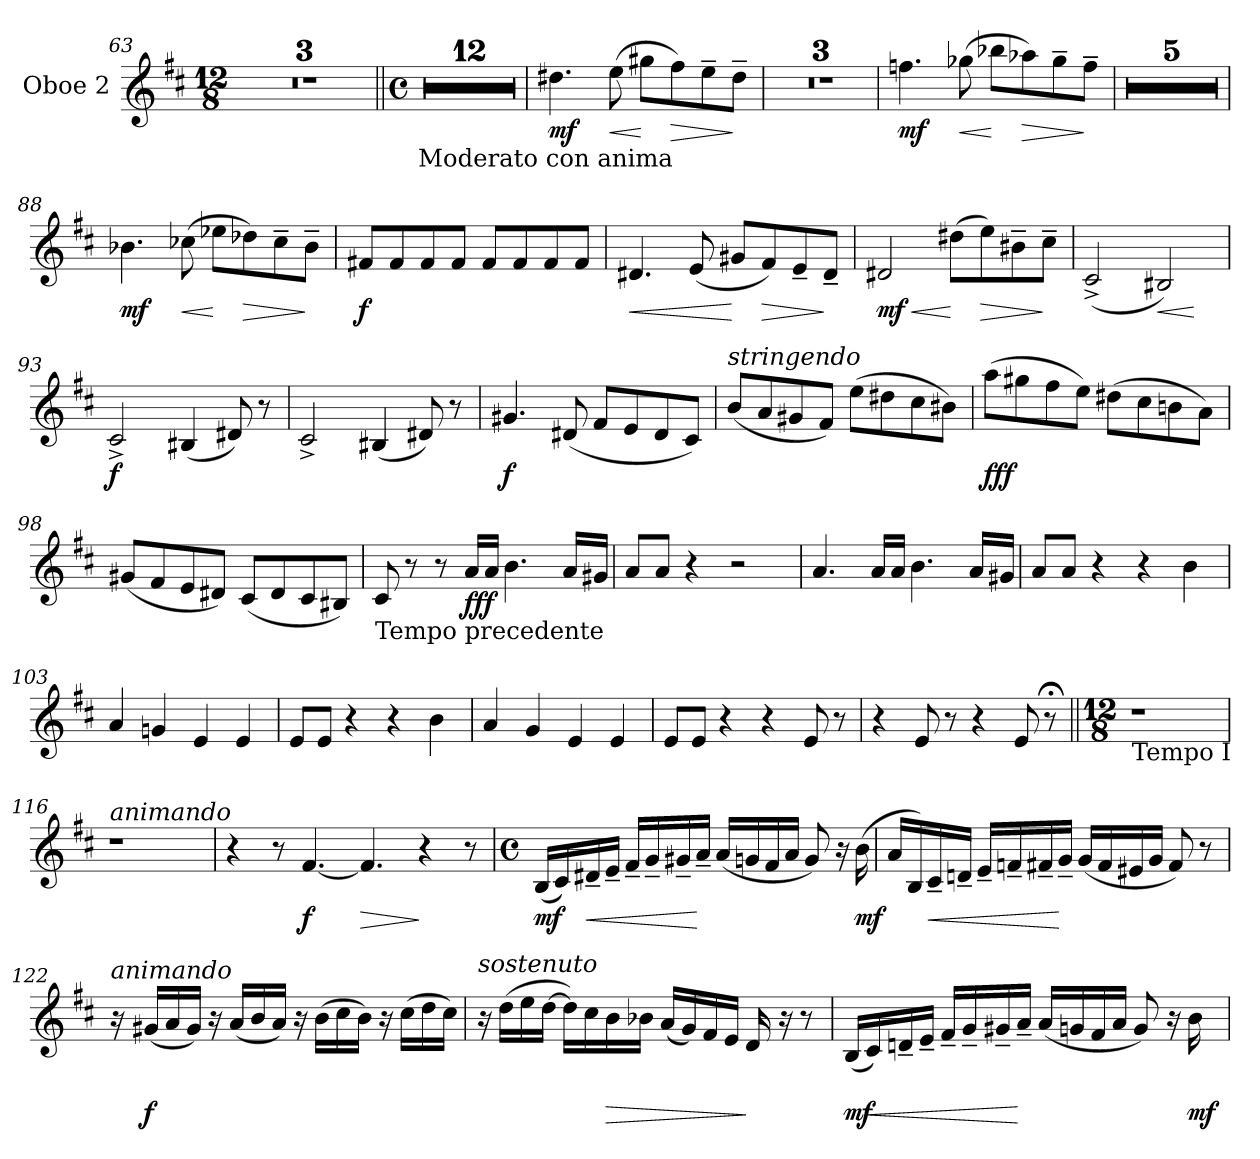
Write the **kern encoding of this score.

**kern	**dynam
*part1	*part1
*staff1	*staff1
*I"Oboe 2	*
*I'Ob	*
*clefG2	*
*k[f#c#]	*
*M12/8	*
=63	=63
1.r	.
=64	=64
1.r	.
=65	=65
1.r	.
=66||	=66||
*M4/4	*
*met(c)	*
!LO:TX:b:t=Moderato con anima	!
1r	.
=67	=67
1r	.
=68	=68
1r	.
=69	=69
1r	.
=70	=70
1r	.
=71	=71
1r	.
=72	=72
1r	.
=73	=73
1r	.
=74	=74
1r	.
=75	=75
1r	.
=76	=76
1r	.
=77	=77
1r	.
=78	=78
4.dd#X\	mf
!	!LO:HP:b
(8ee\	<
8gg#X\L	[
!	!LO:HP:b
8ff#\)	>
8ee~\	.
8dd#~\J	]
=79	=79
1r	.
=80	=80
1r	.
=81	=81
1r	.
=82	=82
4.ffn\	mf
!	!LO:HP:b
(8gg-X\	<
8bb-X\L	[
!	!LO:HP:b
8aa-X\)	>
8gg-~\	.
8ff~\J	]
=83	=83
1r	.
=84	=84
1r	.
=85	=85
1r	.
=86	=86
1r	.
=87	=87
1r	.
=88	=88
4.b-X\	mf
!	!LO:HP:b
(8cc-X\	<
8ee-X\L	[
!	!LO:HP:b
8dd-X\)	>
8cc-~\	.
8b-~\J	]
=89	=89
8f#X/L	f
8f#/	.
8f#/	.
8f#/J	.
8f#/L	.
8f#/	.
8f#/	.
8f#/J	.
=90	=90
!	!LO:HP:b
4.d#X/	<
(8e/	.
8g#X/L	[
!	!LO:HP:b
8f#/)	>
8e~/	.
8d#~/J	]
=91	=91
!	!LO:HP:b
2d#X/	< mf
(8dd#X\L	[
!	!LO:HP:b
8ee\)	>
8b#X~\	.
8cc#~\J	]
=92	=92
(2c#^/	.
!	!LO:HP:b
2B#X/)	<
.	[
=93	=93
2c#^/	f
(4B#X/	.
8d#X/)	.
8r	.
=94	=94
2c#^/	.
(4B#X/	.
8d#X/)	.
8r	.
=95	=95
4.g#X/	f
(8d#X/	.
8f#/L	.
8e/	.
8d#/	.
8c#/J)	.
=96	=96
!LO:TX:a:i:t=stringendo	!
(8b/L	.
8a/	.
8g#X/	.
8f#/J)	.
(8ee\L	.
8dd#X\	.
8cc#\	.
8b#X\J)	.
=97	=97
(8aa\L	fff
8gg#X\	.
8ff#\	.
8ee\J)	.
(8dd#X\L	.
8cc#\	.
8bn\	.
8a\J)	.
=98	=98
(8g#X/L	.
8f#/	.
8e/	.
8d#X/J)	.
(8c#/L	.
8d#/	.
8c#/	.
8B#X/J)	.
=99	=99
!LO:TX:b:t=Tempo precedente	!
8c#/	.
8r	.
8r	.
16a/LL	fff
16a/JJ	.
4.b\	.
16a/LL	.
16g#X/JJ	.
=100	=100
8a/L	.
8a/J	.
4r	.
2r	.
=101	=101
4.a/	.
16a/LL	.
16a/JJ	.
4.b\	.
16a/LL	.
16g#X/JJ	.
=102	=102
8a/L	.
8a/J	.
4r	.
4r	.
4b\	.
=103	=103
4a/	.
4gn/	.
4e/	.
4e/	.
=104	=104
8e/L	.
8e/J	.
4r	.
4r	.
4b\	.
=105	=105
4a/	.
4g/	.
4e/	.
4e/	.
=106	=106
8e/L	.
8e/J	.
4r	.
4r	.
8e/	.
8r	.
=107	=107
4r	.
8e/	.
8r	.
4r	.
8e/	.
8r;<	.
=108||	=108||
*M12/8	*
!LO:TX:b:t=Tempo I	!
1r	.
=109	=109
1r	.
=110	=110
1r	.
=111	=111
1r	.
=112	=112
1r	.
=113	=113
1r	.
=114	=114
1r	.
=115	=115
1r	.
=116	=116
!LO:TX:a:i:t=animando	!
1r	.
=117	=117
1r	.
=118	=118
1r	.
!LO:TX:a:i:t=riten.	!
=119	=119
4r	.
8r	.
[4.f#/	f
!	!LO:HP:b
4.f#/]	>
4r	]
8r	.
=120	=120
*M4/4	*
*met(c)	*
(16B/LL	mf
16c#/)	.
!	!LO:HP:b
16d#X~/	<
16e~/JJ	.
16f#~/LL	.
16g~/	.
16g#X~/	.
16a~/JJ	[
(16a/LL	.
16gn/	.
16f#/	.
16a/JJ	.
8g/)	.
16r	.
(16b\	mf
=121	=121
16a/LL	.
16B/)	.
!	!LO:HP:b
16c#~/	<
16dn~/JJ	.
16e~/LL	.
16fn~/	.
16f#X~/	.
16g~/JJ	[
(16g/LL	.
16f#/	.
16e#X/	.
16g/JJ	.
8f#/)	.
8r	.
=122	=122
!LO:TX:a:i:t=animando	!
16r	.
(16g#X/LL	f
16a/	.
16g#/JJ)	.
16r	.
(16a/LL	.
16b/	.
16a/JJ)	.
16r	.
(16b\LL	.
16cc#\	.
16b\JJ)	.
16r	.
(16cc#\LL	.
16dd\	.
16cc#\JJ)	.
=123	=123
!LO:TX:a:i:t=sostenuto	!
16r	.
(16dd\LL	.
16ee\	.
[16dd\JJ	.
16dd\LL])	.
16cc#\	.
!	!LO:HP:b
16b\	>
16b-X\JJ	.
(16a/LL	.
16g/)	.
16f#/	.
16e/JJ	.
16d/	]
16r	.
8r	.
=124	=124
(16B/LL	mf
!	!LO:HP:b
16c#/)	<
16dn~/	.
16e~/JJ	.
16f#~/LL	.
16g~/	.
16g#X~/	.
16a~/JJ	[
(16a/LL	.
16gn/	.
16f#/	.
16a/JJ	.
8g/)	.
16r	.
16b\	mf
=	=
*-	*-
